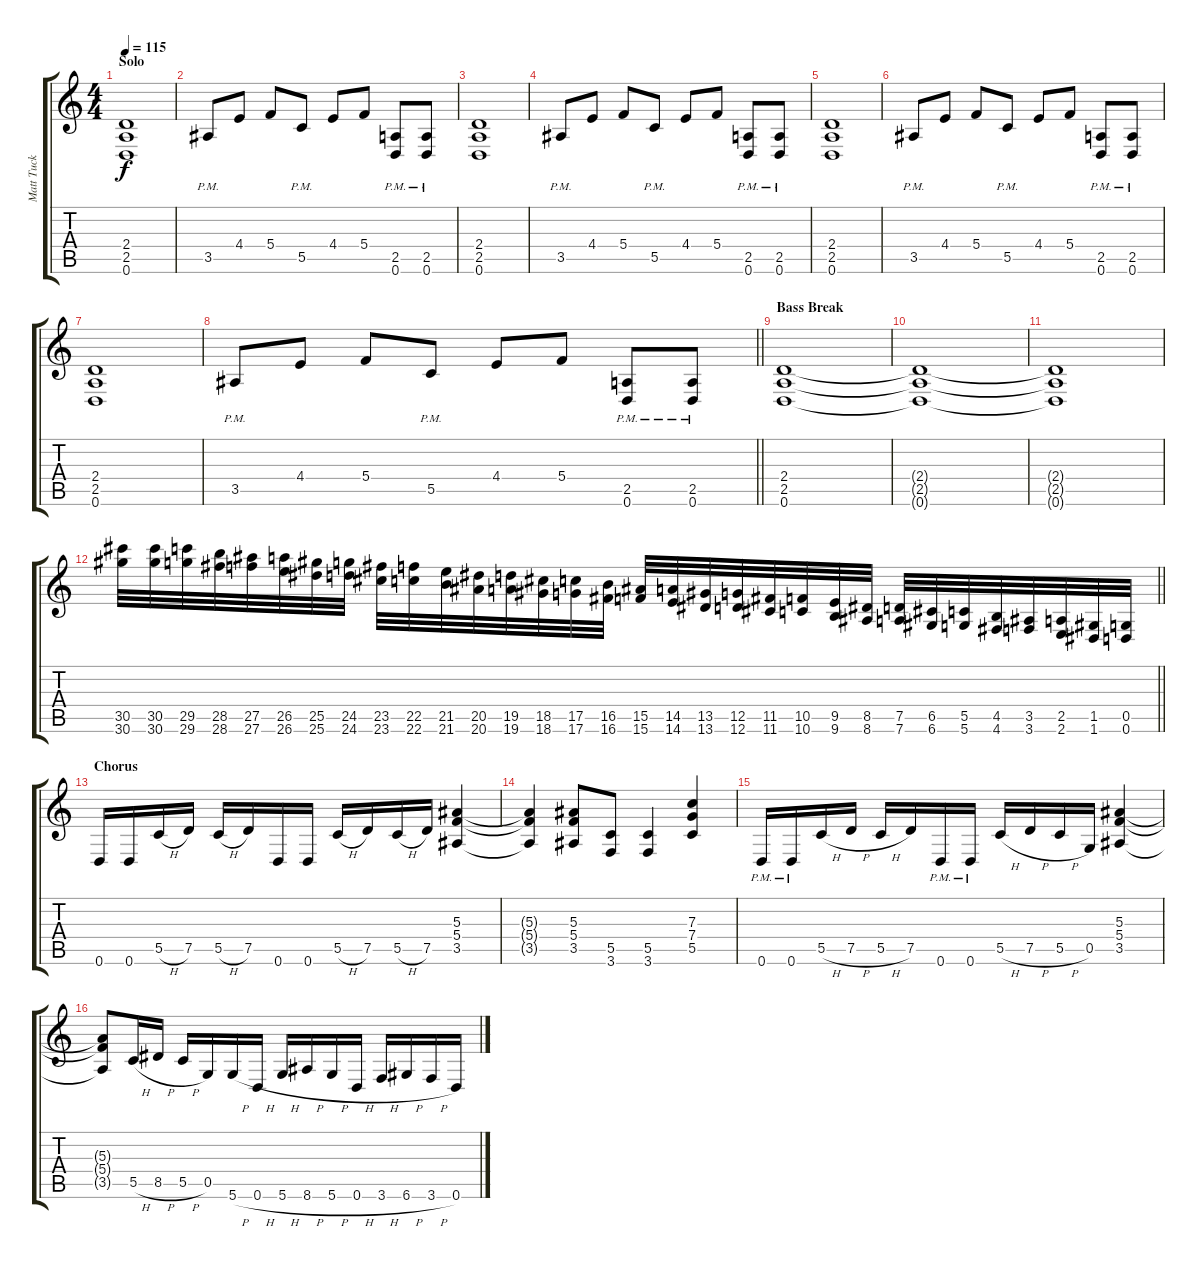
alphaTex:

\track ("Matt Tuck" "Matt Tuck") {instrument distortionguitar}
\staff {score tabs}
\tuning (D4 A3 F3 C3 G2 D2) {hide}
\ts (4 4)
\section ("" "Solo")
\tempo 115
\clef g2
\ks c
(2.4 2.5 0.6).1{dy f} |
3.5{pm}.8 4.4.8 5.4.8 5.5{pm}.8 4.4.8 5.4.8 (2.5{pm} 0.6{pm}).8 (2.5{pm} 0.6{pm}).8 |
(2.4 2.5 0.6).1 |
3.5{pm}.8 4.4.8 5.4.8 5.5{pm}.8 4.4.8 5.4.8 (2.5{pm} 0.6{pm}).8 (2.5{pm} 0.6{pm}).8 |
(2.4 2.5 0.6).1 |
3.5{pm}.8 4.4.8 5.4.8 5.5{pm}.8 4.4.8 5.4.8 (2.5{pm} 0.6{pm}).8 (2.5{pm} 0.6{pm}).8 |
(2.4 2.5 0.6).1 |
\barLineRight lightlight
3.5{pm}.8 4.4.8 5.4.8 5.5{pm}.8 4.4.8 5.4.8 (2.5{pm} 0.6{pm}).8 (2.5{pm} 0.6{pm}).8 |
\section ("" "Bass Break")
(2.4 2.5 0.6).1 |
(2.4{t} 2.5{t} 0.6{t}).1 |
(2.4{t} 2.5{t} 0.6{t}).1 |
\barLineRight lightlight
(30.5 30.6).32{instrument guitarfretnoise} (30.5 30.6).32 (29.5 29.6).32 (28.5 28.6).32 (27.5 27.6).32 (26.5 26.6).32 (25.5 25.6).32 (24.5 24.6).32 (23.5 23.6).32 (22.5 22.6).32 (21.5 21.6).32 (20.5 20.6).32 (19.5 19.6).32 (18.5 18.6).32 (17.5 17.6).32 (16.5 16.6).32 (15.5 15.6).32 (14.5 14.6).32 (13.5 13.6).32 (12.5 12.6).32 (11.5 11.6).32 (10.5 10.6).32 (9.5 9.6).32 (8.5 8.6).32 (7.5 7.6).32 (6.5 6.6).32 (5.5 5.6).32 (4.5 4.6).32 (3.5 3.6).32 (2.5 2.6).32 (1.5 1.6).32 (0.5 0.6).32 |
\section ("" "Chorus")
0.6.16{instrument distortionguitar} 0.6.16 5.5{h}.16 7.5.16 5.5{h}.16 7.5.16 0.6.16 0.6.16 5.5{h}.16 7.5.16 5.5{h}.16 7.5.16 (5.3 5.4 3.5).4 |
(5.3{t} 5.4{t} 3.5{t}).4 (5.3 5.4 3.5).8 (5.5 3.6).8 (5.5 3.6).4 (7.3 7.4 5.5).4 |
0.6{pm}.16 0.6{pm}.16 5.5{h}.16 7.5{h}.16 5.5{h}.16 7.5.16 0.6{pm}.16 0.6{pm}.16 5.5{h}.16 7.5{h}.16 5.5{h}.16 0.5.16 (5.3 5.4 3.5).4 |
(5.3{t} 5.4{t} 3.5{t}).8 5.5{h}.16 8.5{h}.16 5.5{h}.16 0.5.16 5.6{h}.16 0.6{h}.16 5.6{h}.16 8.6{h}.16 5.6{h}.16 0.6{h}.16 3.6{h}.16 6.6{h}.16 3.6{h}.16 0.6.16
